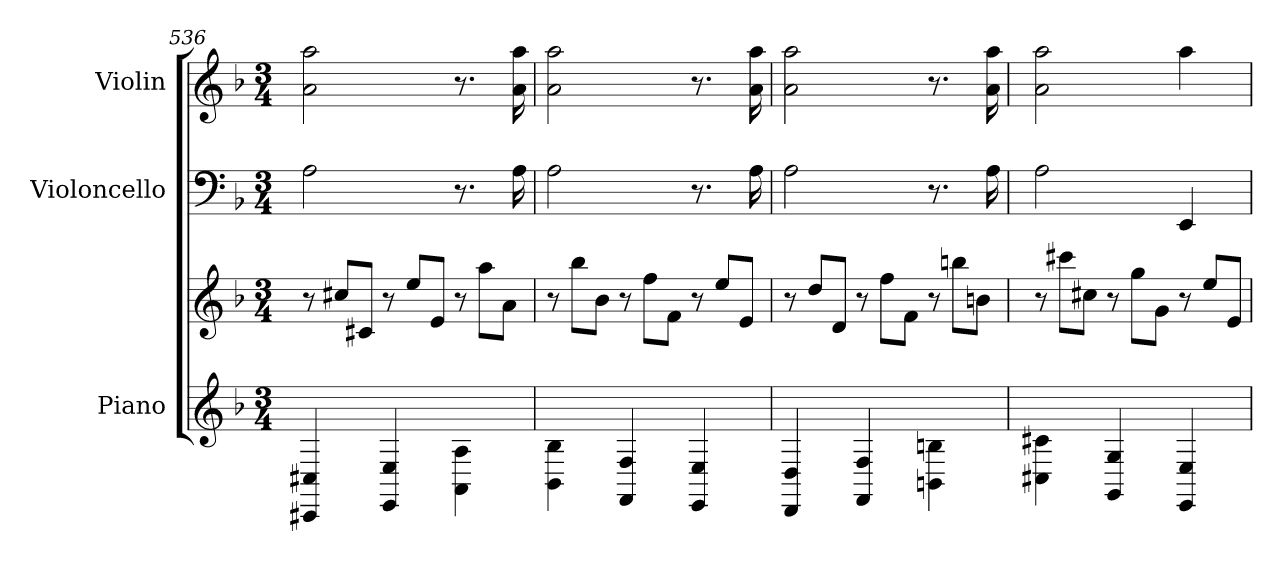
**kern	**kern	**kern	**kern
*part3	*part3	*part2	*part1
*staff4	*staff3	*staff2	*staff1
*I"Piano	*	*I"Violoncello	*I"Violin
*I'Pno	*	*I'Vc	*I'Vln
*clefG2	*clefG2	*clefF4	*clefG2
*k[b-]	*k[b-]	*k[b-]	*k[b-]
*M3/4	*M3/4	*M3/4	*M3/4
*	*Xtuplet	*	*
=536	=536	=536	=536
4CC#X/ 4C#X/	12r	2A\	2a\ 2aa\
.	12cc#X/L	.	.
.	12c#X/J	.	.
4EE/ 4E/	12r	.	.
.	12ee/L	.	.
.	12e/J	.	.
4AA\ 4A\	12r	8.r	8.r
.	12aa\L	.	.
.	12a\J	.	.
.	.	16A\	16a\ 16aa\
=537	=537	=537	=537
4BB-\ 4B-\	12r	2A\	2a\ 2aa\
.	12bb-\L	.	.
.	12b-\J	.	.
4FF/ 4F/	12r	.	.
.	12ff\L	.	.
.	12f\J	.	.
4EE/ 4E/	12r	8.r	8.r
.	12ee/L	.	.
.	12e/J	.	.
.	.	16A\	16a\ 16aa\
!!LO:LB:g=z
=538	=538	=538	=538
4DD/ 4D/	12r	2A\	2a\ 2aa\
.	12dd/L	.	.
.	12d/J	.	.
4FF/ 4F/	12r	.	.
.	12ff\L	.	.
.	12f\J	.	.
4BBn\ 4Bn\	12r	8.r	8.r
.	12bbn\L	.	.
.	12bn\J	.	.
.	.	16A\	16a\ 16aa\
=539	=539	=539	=539
4C#X\ 4c#X\	12r	2A\	2a\ 2aa\
.	12ccc#X\L	.	.
.	12cc#X\J	.	.
4GG/ 4G/	12r	.	.
.	12gg\L	.	.
.	12g\J	.	.
4EE/ 4E/	12r	4EE/	4aa\
.	12ee/L	.	.
.	12e/J	.	.
=	=	=	=
*-	*-	*-	*-
